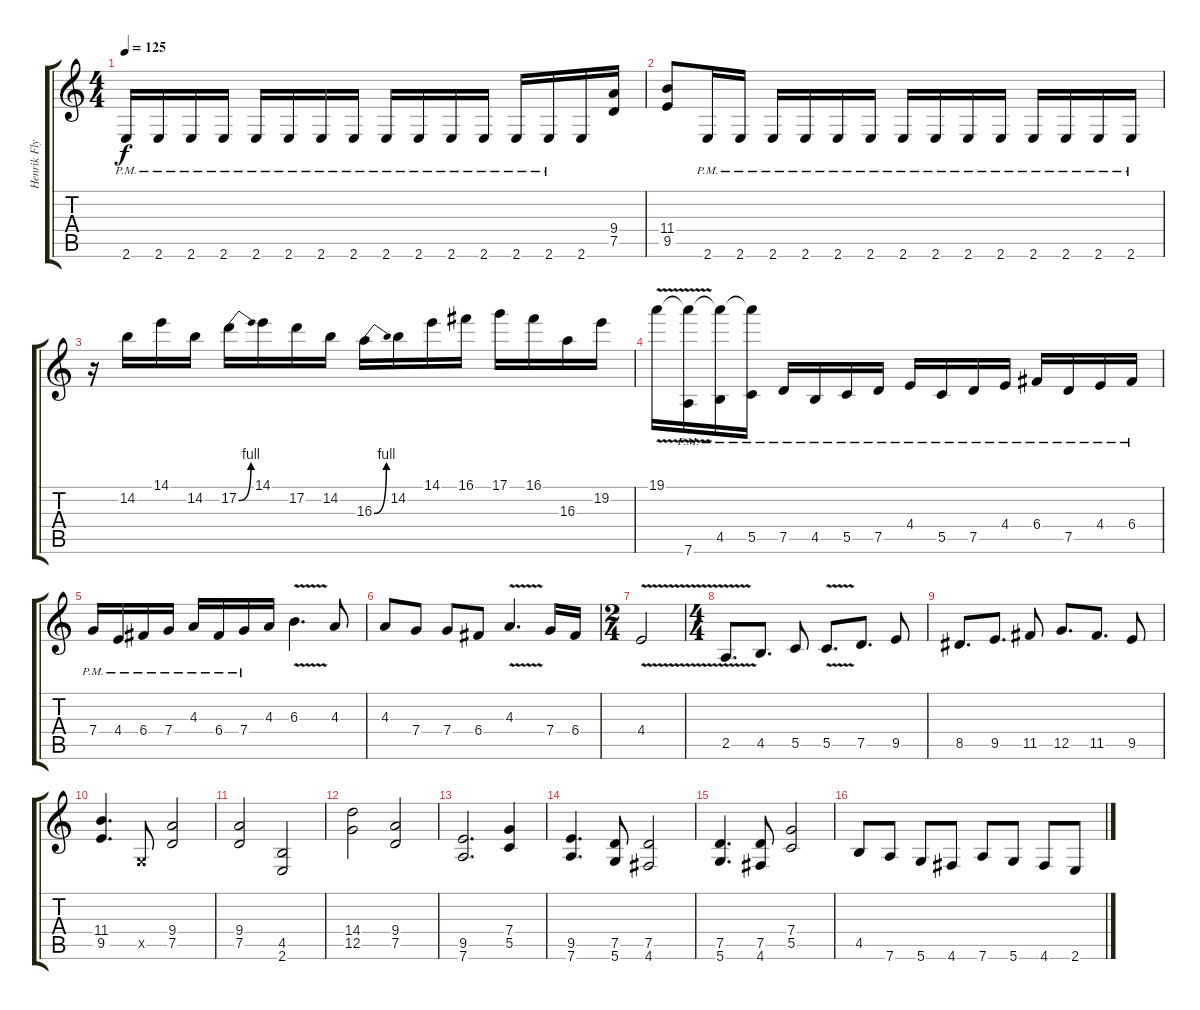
\track ("Henrik Flyman Lead " "Henrik Fly") {instrument distortionguitar}
\staff {score tabs}
\tuning (D4 A3 F3 C3 G2 D2) {hide}
\ts (4 4)
\tempo 125
\clef g2
\ks c
2.6{pm}.16{dy f} 2.6{pm}.16 2.6{pm}.16 2.6{pm}.16 2.6{pm}.16 2.6{pm}.16 2.6{pm}.16 2.6{pm}.16 2.6{pm}.16 2.6{pm}.16 2.6{pm}.16 2.6{pm}.16 2.6{pm}.16 2.6{pm}.16 2.6.16 (9.4 7.5).16 |
(11.4 9.5).8 2.6{pm}.16 2.6{pm}.16 2.6{pm}.16 2.6{pm}.16 2.6{pm}.16 2.6{pm}.16 2.6{pm}.16 2.6{pm}.16 2.6{pm}.16 2.6{pm}.16 2.6{pm}.16 2.6{pm}.16 2.6{pm}.16 2.6{pm}.16 |
r.16 14.2.16 14.1.16 14.2.16 17.2{be (bend 0 0 60 4)}.16 14.1.16 17.2.16 14.2.16 16.3{be (bend 0 0 60 4)}.16 14.2.16 14.1.16 16.1.16 17.1.16 16.1.16 16.3.16 19.2.16 |
19.1{v}.16 (19.1{t} 7.6{pm}).16 (19.1{t} 4.5{pm}).16 (19.1{t} 5.5{pm}).16 7.5{pm}.16 4.5{pm}.16 5.5{pm}.16 7.5{pm}.16 4.4{pm}.16 5.5{pm}.16 7.5{pm}.16 4.4{pm}.16 6.4{pm}.16 7.5{pm}.16 4.4{pm}.16 6.4{pm}.16 |
7.4{pm}.16 4.4{pm}.16 6.4{pm}.16 7.4{pm}.16 4.3{pm}.16 6.4{pm}.16 7.4{pm}.16 4.3.16 6.3{v}.4{d} 4.3.8 |
4.3.8 7.4.8 7.4.8 6.4.8 4.3{v}.4{d} 7.4.16 6.4.16 |
\ts (2 4)
4.4{v}.2 |
\ts (4 4)
2.5{v}.8{d} 4.5.8{d} 5.5.8 5.5{v}.8{d} 7.5.8{d} 9.5.8 |
8.5.8{d} 9.5.8{d} 11.5.8 12.5.8{d} 11.5.8{d} 9.5.8 |
(11.4 9.5).4{d} 0.5{x}.8 (9.4 7.5).2 |
(9.4 7.5).2 (4.5 2.6).2 |
(14.4 12.5).2 (9.4 7.5).2 |
(9.5 7.6).2{d} (7.4 5.5).4 |
(9.5 7.6).4{d} (7.5 5.6).8 (7.5 4.6).2 |
(7.5 5.6).4{d} (7.5 4.6).8 (7.4 5.5).2 |
4.5.8 7.6.8 5.6.8 4.6.8 7.6.8 5.6.8 4.6.8 2.6.8
